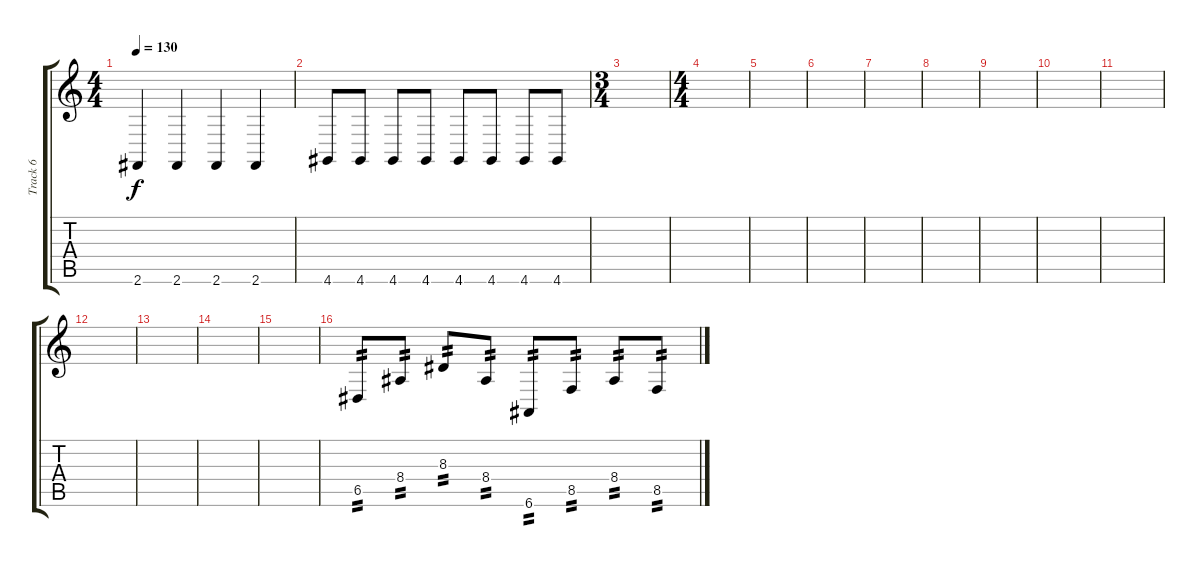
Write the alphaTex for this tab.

\track ("Track 6" "Track 6") {instrument lead1square}
\staff {score tabs}
\tuning (E4 B3 G3 D3 A2 E2) {hide}
\ts (4 4)
\tempo 130
\clef g2
\ks c
2.6.4{dy f} 2.6.4 2.6.4 2.6.4 |
4.6.8 4.6.8 4.6.8 4.6.8 4.6.8 4.6.8 4.6.8 4.6.8 |
\ts (3 4)
|
\ts (4 4)
|
|
|
|
|
|
|
|
|
|
|
|
6.5.8{tp 2} 8.4.8{tp 2} 8.3.8{tp 2} 8.4.8{tp 2} 6.6.8{tp 2} 8.5.8{tp 2} 8.4.8{tp 2} 8.5.8{tp 2}
